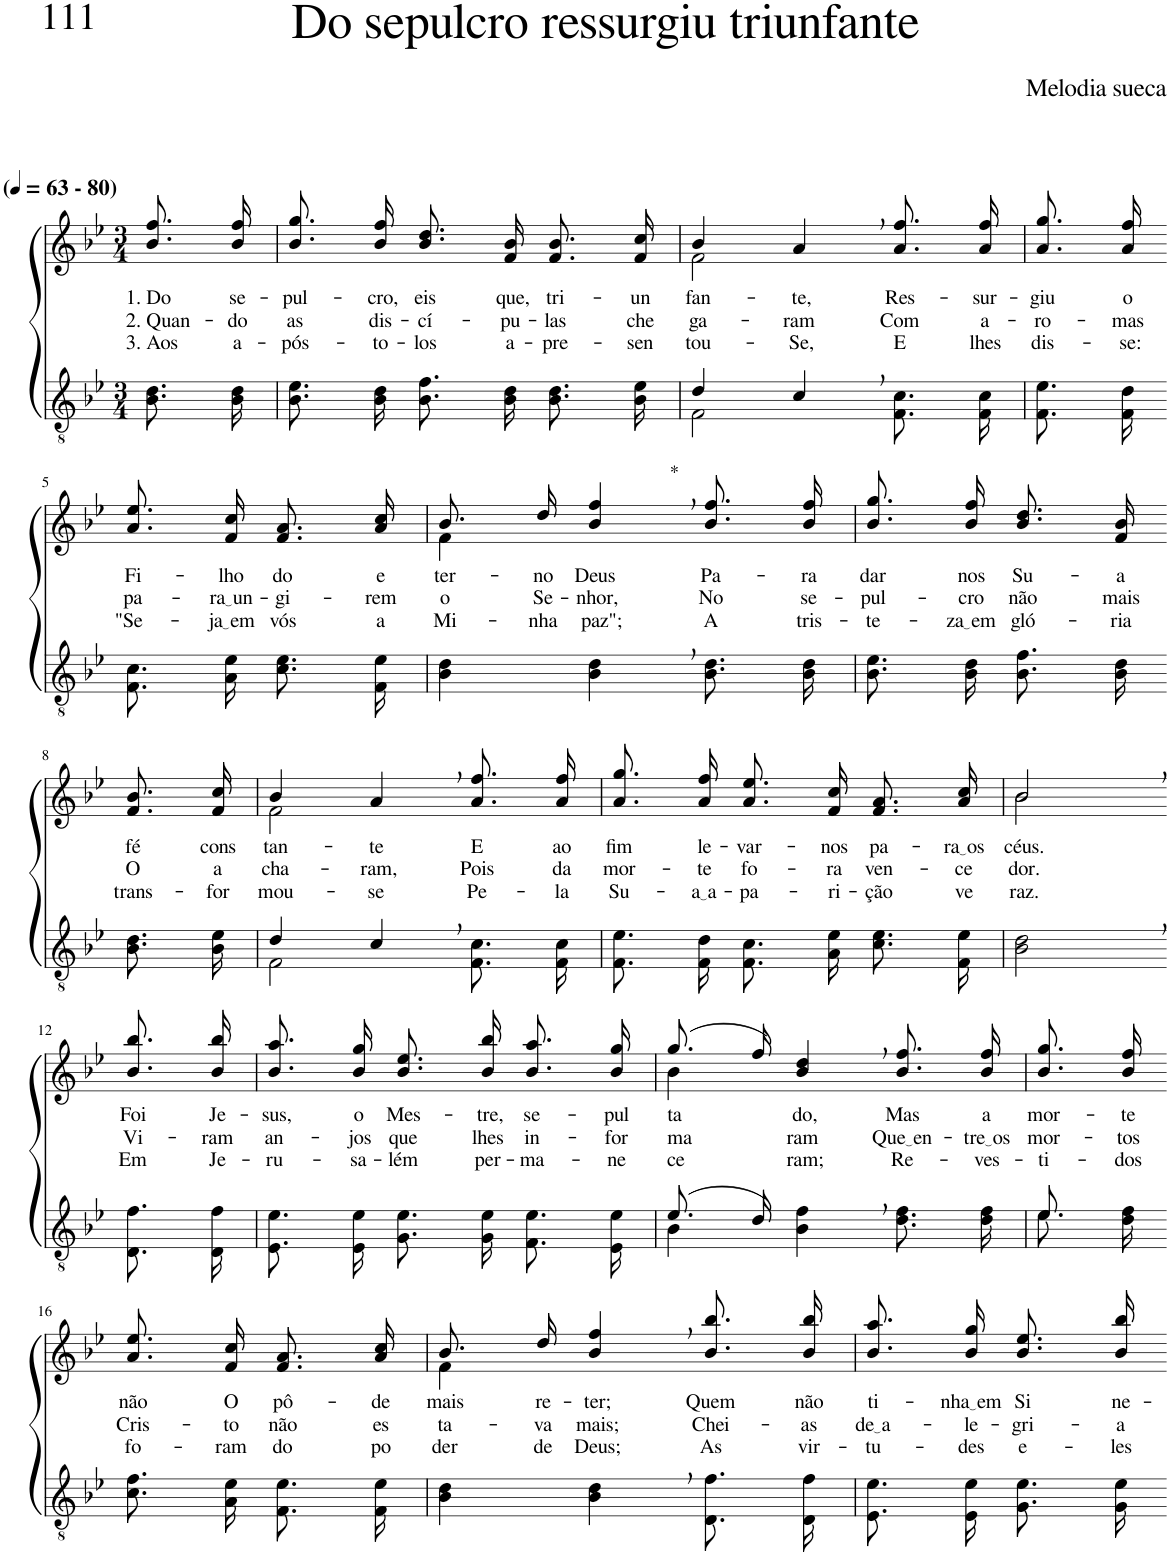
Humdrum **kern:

**kern	**kern	**text	**text	**text
*part2	*part1	*part1	*part1	*part1
*staff2	*staff1	*staff1	*staff1	*staff1
*I"Parte III e IV	*I"Parte I e II	*	*	*
*clefGv2	*clefG2	*	*	*
*Trd4c7	*Trd4c7	*	*	*
*k[b-e-]	*k[b-e-]	*	*	*
*M3/4	*M3/4	*	*	*
*MM63	*MM63	*	*	*
=1	=1	=1	=1	=1
!	!LO:TX:a:B:t=(	!	!	!
!	!LO:TX:a:B:t=- 80)	!	!	!
!	!	!LO:LY:b	!LO:LY:b	!LO:LY:b
8.B-\ 8.d\L	8.b-\ 8.ff\L	1. Do	2. Quan-	3. Aos
!	!	!LO:LY:b	!LO:LY:b	!LO:LY:b
16B-\ 16d\Jk	16b-\ 16ff\Jk	se-	-do	a-
=2	=2	=2	=2	=2
!	!	!LO:LY:b	!LO:LY:b	!LO:LY:b
8.B-\ 8.e-\L	8.b-\ 8.gg\L	-pul-	as	-pós-
!	!	!LO:LY:b	!LO:LY:b	!LO:LY:b
16B-\ 16d\Jk	16b-\ 16ff\Jk	-cro,	dis-	-to-
!	!	!LO:LY:b	!LO:LY:b	!LO:LY:b
8.B-\ 8.f\L	8.b-\ 8.dd\L	eis	-cí-	-los
!	!	!LO:LY:b	!LO:LY:b	!LO:LY:b
16B-\ 16d\Jk	16f\ 16b-\Jk	que,	-pu-	a-
!	!	!LO:LY:b	!LO:LY:b	!LO:LY:b
8.B-\ 8.d\L	8.f/ 8.b-/L	tri-	-las	-pre-
!	!	!LO:LY:b	!LO:LY:b	!LO:LY:b
16B-\ 16e-\Jk	16f/ 16cc/Jk	-un-	che-	-sen-
=3	=3	=3	=3	=3
*^	*^	*	*	*
!	!	!	!	!LO:LY:b	!LO:LY:b	!LO:LY:b
4d/	2F\	4b-/	2f\	-fan-	-ga-	-tou-
!	!	!	!	!LO:LY:b	!LO:LY:b	!LO:LY:b
4c,/	.	4a,/	.	-te,	-ram	-Se,
!	!	!	!	!LO:LY:b	!LO:LY:b	!LO:LY:b
4ryy	8.F/ 8.c/L	8.a\ 8.ff\L	4ryy	Res-	Com	E
!	!	!	!	!LO:LY:b	!LO:LY:b	!LO:LY:b
.	16F/ 16c/Jk	16a\ 16ff\Jk	.	-sur-	a-	lhes
*	*	*v	*v	*	*	*
=4	=4	=4	=4	=4	=4
!	!	!	!LO:LY:b	!LO:LY:b	!LO:LY:b
*v	*v	*	*	*	*
8.F/ 8.e-/L	8.a\ 8.gg\L	-giu	-ro-	dis-
!	!	!LO:LY:b	!LO:LY:b	!LO:LY:b
16F/ 16d/Jk	16a\ 16ff\Jk	o	-mas	-se:
!!LO:LB:g=z
=5-	=5-	=5-	=5-	=5-
!	!	!LO:LY:b	!LO:LY:b	!LO:LY:b
8.F\ 8.c\L	8.a\ 8.ee-\L	Fi-	pa-	"Se-
!	!	!LO:LY:b	!LO:LY:b	!LO:LY:b
16A\ 16e-\Jk	16f\ 16cc\Jk	-lho	ra un	ja em
!	!	!LO:LY:b	!LO:LY:b	!LO:LY:b
8.c\ 8.e-\L	8.f/ 8.a/L	do	-gi-	vós
!	!	!LO:LY:b	!LO:LY:b	!LO:LY:b
16F\ 16e-\Jk	16a/ 16cc/Jk	e-	-rem	a
=6	=6	=6	=6	=6
*	*^	*	*	*
!	!	!	!LO:LY:b	!LO:LY:b	!LO:LY:b
4B-\ 4d\	8.b-/L	4f\	-ter-	o	Mi-
!	!	!	!LO:LY:b	!LO:LY:b	!LO:LY:b
.	16dd/Jk	.	-no	Se-	-nha
!	!LO:TX:a:t=*	!	!	!	!
!	!	!	!LO:LY:b	!LO:LY:b	!LO:LY:b
4B-\, 4d\,	4b-/, 4ff/,	2ryy	Deus	-nhor,	paz";
!	!	!	!LO:LY:b	!LO:LY:b	!LO:LY:b
8.B-\ 8.d\L	8.b-\ 8.ff\L	.	Pa-	No	A
!	!	!	!LO:LY:b	!LO:LY:b	!LO:LY:b
16B-\ 16d\Jk	16b-\ 16ff\Jk	.	-ra	se-	tris-
*	*v	*v	*	*	*
=7	=7	=7	=7	=7
!	!	!LO:LY:b	!LO:LY:b	!LO:LY:b
8.B-\ 8.e-\L	8.b-\ 8.gg\L	dar	-pul-	-te-
!	!	!LO:LY:b	!LO:LY:b	!LO:LY:b
16B-\ 16d\Jk	16b-\ 16ff\Jk	nos	-cro	za em
!	!	!LO:LY:b	!LO:LY:b	!LO:LY:b
8.B-\ 8.f\L	8.b-\ 8.dd\L	Su-	não	gló-
!	!	!LO:LY:b	!LO:LY:b	!LO:LY:b
16B-\ 16d\Jk	16f\ 16b-\Jk	-a	mais	-ria
!!LO:LB:g=z
=8-	=8-	=8-	=8-	=8-
!	!	!LO:LY:b	!LO:LY:b	!LO:LY:b
8.B-\ 8.d\L	8.f/ 8.b-/L	fé	O	trans-
!	!	!LO:LY:b	!LO:LY:b	!LO:LY:b
16B-\ 16e-\Jk	16f/ 16cc/Jk	cons-	a-	-for-
=9	=9	=9	=9	=9
*^	*^	*	*	*
!	!	!	!	!LO:LY:b	!LO:LY:b	!LO:LY:b
4d/	2F\	4b-/	2f\	-tan-	-cha-	-mou-
!	!	!	!	!LO:LY:b	!LO:LY:b	!LO:LY:b
4c,/	.	4a,/	.	-te	-ram,	-se
!	!	!	!	!LO:LY:b	!LO:LY:b	!LO:LY:b
4ryy	8.F/ 8.c/L	8.a\ 8.ff\L	4ryy	E	Pois	Pe-
!	!	!	!	!LO:LY:b	!LO:LY:b	!LO:LY:b
.	16F/ 16c/Jk	16a\ 16ff\Jk	.	ao	da	-la
*	*	*v	*v	*	*	*
=10	=10	=10	=10	=10	=10
!	!	!	!LO:LY:b	!LO:LY:b	!LO:LY:b
*v	*v	*	*	*	*
8.F/ 8.e-/L	8.a\ 8.gg\L	fim	mor-	Su-
!	!	!LO:LY:b	!LO:LY:b	!LO:LY:b
16F/ 16d/Jk	16a\ 16ff\Jk	le-	-te	a a
!	!	!LO:LY:b	!LO:LY:b	!LO:LY:b
8.F\ 8.c\L	8.a\ 8.ee-\L	-var-	fo-	-pa-
!	!	!LO:LY:b	!LO:LY:b	!LO:LY:b
16A\ 16e-\Jk	16f\ 16cc\Jk	-nos	-ra	-ri-
!	!	!LO:LY:b	!LO:LY:b	!LO:LY:b
8.c\ 8.e-\L	8.f/ 8.a/L	pa-	ven-	-ção
!	!	!LO:LY:b	!LO:LY:b	!LO:LY:b
16F\ 16e-\Jk	16a/ 16cc/Jk	ra os	-ce	ve-
=11	=11	=11	=11	=11
*	*^	*	*	*
!	!	!	!LO:LY:b	!LO:LY:b	!LO:LY:b
2B-\, 2d\,	2b-,/	2b-\	céus.	dor.	-raz.
!!LO:LB:g=z
=12-	=12-	=12-	=12-	=12-	=12-
!	!	!	!LO:LY:b	!LO:LY:b	!LO:LY:b
*	*v	*v	*	*	*
8.D/ 8.f/L	8.b-\ 8.bb-\L	Foi	Vi-	Em
!	!	!LO:LY:b	!LO:LY:b	!LO:LY:b
16D/ 16f/Jk	16b-\ 16bb-\Jk	Je-	-ram	Je-
=13	=13	=13	=13	=13
!	!	!LO:LY:b	!LO:LY:b	!LO:LY:b
8.E-/ 8.e-/L	8.b-\ 8.aa\L	-sus,	an-	-ru-
!	!	!LO:LY:b	!LO:LY:b	!LO:LY:b
16E-/ 16e-/Jk	16b-\ 16gg\Jk	o	-jos	-sa-
!	!	!LO:LY:b	!LO:LY:b	!LO:LY:b
8.G\ 8.e-\L	8.b-\ 8.ee-\L	Mes-	que	-lém
!	!	!LO:LY:b	!LO:LY:b	!LO:LY:b
16G\ 16e-\Jk	16b-\ 16bb-\Jk	-tre,	lhes	per-
!	!	!LO:LY:b	!LO:LY:b	!LO:LY:b
8.F\ 8.e-\L	8.b-\ 8.aa\L	se-	in-	-ma-
!	!	!LO:LY:b	!LO:LY:b	!LO:LY:b
16E-\ 16e-\Jk	16b-\ 16gg\Jk	-pul-	-for-	-ne-
=14	=14	=14	=14	=14
*^	*^	*	*	*
!	!	!	!	!LO:LY:b	!LO:LY:b	!LO:LY:b
(8.e-/L	4B-\	(8.gg/L	4b-\	-ta-	-ma-	-ce-
16d/Jk)	.	16ff/Jk)	.	.	.	.
!	!	!	!	!LO:LY:b	!LO:LY:b	!LO:LY:b
4ryy	4B-\ 4f\	4b-/, 4dd/,	2ryy	-do,	-ram	-ram;
!	!	!	!	!LO:LY:b	!LO:LY:b	!LO:LY:b
4ryy	8.d\ 8.f\L	8.b-\ 8.ff\L	.	Mas	Que en	Re-
!	!	!	!	!LO:LY:b	!LO:LY:b	!LO:LY:b
.	16d\ 16f\Jk	16b-\ 16ff\Jk	.	a	tre os	-ves-
*	*	*v	*v	*	*	*
=15	=15	=15	=15	=15	=15
!	!	!	!LO:LY:b	!LO:LY:b	!LO:LY:b
8.e-\L	8.e-/	8.b-\ 8.gg\L	mor-	mor-	-ti-
!	!	!	!LO:LY:b	!LO:LY:b	!LO:LY:b
16d\ 16f\Jk	16ryy	16b-\ 16ff\Jk	-te	-tos	-dos
!!LO:LB:g=z
=16-	=16-	=16-	=16-	=16-	=16-
!	!	!	!LO:LY:b	!LO:LY:b	!LO:LY:b
*v	*v	*	*	*	*
8.c\ 8.f\L	8.a\ 8.ee-\L	não	Cris-	fo-
!	!	!LO:LY:b	!LO:LY:b	!LO:LY:b
16A\ 16e-\Jk	16f\ 16cc\Jk	O	-to	-ram
!	!	!LO:LY:b	!LO:LY:b	!LO:LY:b
8.F\ 8.e-\L	8.f/ 8.a/L	pô-	não	do
!	!	!LO:LY:b	!LO:LY:b	!LO:LY:b
16F\ 16e-\Jk	16a/ 16cc/Jk	-de	es-	po-
=17	=17	=17	=17	=17
*	*^	*	*	*
!	!	!	!LO:LY:b	!LO:LY:b	!LO:LY:b
4B-\ 4d\	8.b-/L	4f\	mais	-ta-	-der
!	!	!	!LO:LY:b	!LO:LY:b	!LO:LY:b
.	16dd/Jk	.	re-	-va	de
!	!	!	!LO:LY:b	!LO:LY:b	!LO:LY:b
4B-\, 4d\,	4b-/, 4ff/,	2ryy	-ter;	mais;	Deus;
!	!	!	!LO:LY:b	!LO:LY:b	!LO:LY:b
8.D/ 8.f/L	8.b-\ 8.bb-\L	.	Quem	Chei-	As
!	!	!	!LO:LY:b	!LO:LY:b	!LO:LY:b
16D/ 16f/Jk	16b-\ 16bb-\Jk	.	não	-as	vir-
*	*v	*v	*	*	*
=18	=18	=18	=18	=18
!	!	!LO:LY:b	!LO:LY:b	!LO:LY:b
8.E-/ 8.e-/L	8.b-\ 8.aa\L	ti-	de a	-tu-
!	!	!LO:LY:b	!LO:LY:b	!LO:LY:b
16E-/ 16e-/Jk	16b-\ 16gg\Jk	nha em	-le-	-des
!	!	!LO:LY:b	!LO:LY:b	!LO:LY:b
8.G\ 8.e-\L	8.b-\ 8.ee-\L	Si	-gri-	e-
!	!	!LO:LY:b	!LO:LY:b	!LO:LY:b
16G\ 16e-\Jk	16b-\ 16bb-\Jk	ne-	-a	-les
=-	=-	=-	=-	=-
*-	*-	*-	*-	*-
